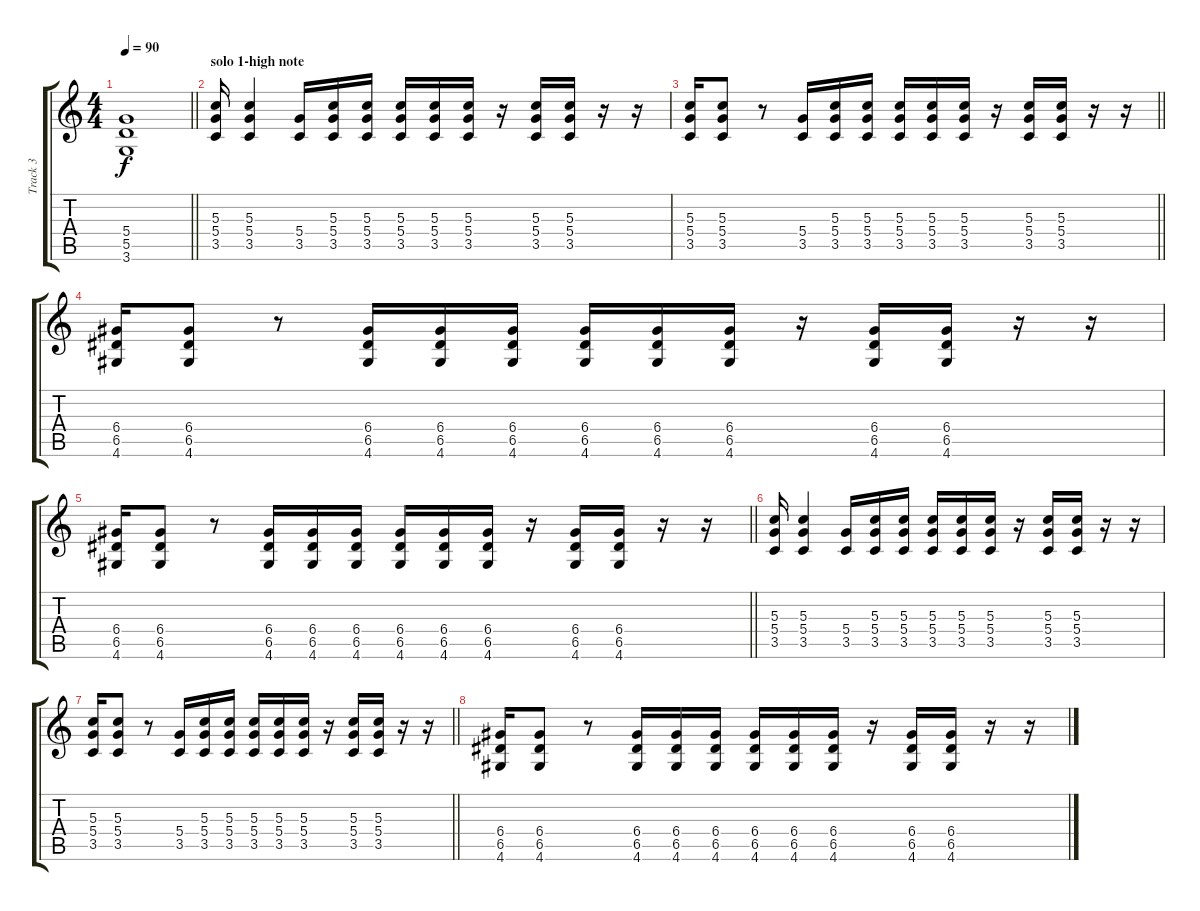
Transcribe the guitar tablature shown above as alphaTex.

\track ("Track 3" "Track 3") {instrument overdrivenguitar}
\staff {score tabs}
\tuning (E4 B3 G3 D3 A2 E2) {hide}
\ts (4 4)
\tempo 90
\clef g2
\barLineRight lightlight
\ks c
(5.4 5.5 3.6).1{dy f} |
\section ("" "solo 1-high note")
(5.3 5.4 3.5).16 (5.3 5.4 3.5).4 (5.4 3.5).16 (5.3 5.4 3.5).16 (5.3 5.4 3.5).16 (5.3 5.4 3.5).16 (5.3 5.4 3.5).16 (5.3 5.4 3.5).16 r.16 (5.3 5.4 3.5).16 (5.3 5.4 3.5).16 r.16 r.16 |
\barLineRight lightlight
(5.3 5.4 3.5).16 (5.3 5.4 3.5).8 r.8 (5.4 3.5).16 (5.3 5.4 3.5).16 (5.3 5.4 3.5).16 (5.3 5.4 3.5).16 (5.3 5.4 3.5).16 (5.3 5.4 3.5).16 r.16 (5.3 5.4 3.5).16 (5.3 5.4 3.5).16 r.16 r.16 |
(6.4 6.5 4.6).16 (6.4 6.5 4.6).8 r.8 (6.4 6.5 4.6).16 (6.4 6.5 4.6).16 (6.4 6.5 4.6).16 (6.4 6.5 4.6).16 (6.4 6.5 4.6).16 (6.4 6.5 4.6).16 r.16 (6.4 6.5 4.6).16 (6.4 6.5 4.6).16 r.16 r.16 |
\barLineRight lightlight
(6.4 6.5 4.6).16 (6.4 6.5 4.6).8 r.8 (6.4 6.5 4.6).16 (6.4 6.5 4.6).16 (6.4 6.5 4.6).16 (6.4 6.5 4.6).16 (6.4 6.5 4.6).16 (6.4 6.5 4.6).16 r.16 (6.4 6.5 4.6).16 (6.4 6.5 4.6).16 r.16 r.16 |
(5.3 5.4 3.5).16 (5.3 5.4 3.5).4 (5.4 3.5).16 (5.3 5.4 3.5).16 (5.3 5.4 3.5).16 (5.3 5.4 3.5).16 (5.3 5.4 3.5).16 (5.3 5.4 3.5).16 r.16 (5.3 5.4 3.5).16 (5.3 5.4 3.5).16 r.16 r.16 |
\barLineRight lightlight
(5.3 5.4 3.5).16 (5.3 5.4 3.5).8 r.8 (5.4 3.5).16 (5.3 5.4 3.5).16 (5.3 5.4 3.5).16 (5.3 5.4 3.5).16 (5.3 5.4 3.5).16 (5.3 5.4 3.5).16 r.16 (5.3 5.4 3.5).16 (5.3 5.4 3.5).16 r.16 r.16 |
(6.4 6.5 4.6).16 (6.4 6.5 4.6).8 r.8 (6.4 6.5 4.6).16 (6.4 6.5 4.6).16 (6.4 6.5 4.6).16 (6.4 6.5 4.6).16 (6.4 6.5 4.6).16 (6.4 6.5 4.6).16 r.16 (6.4 6.5 4.6).16 (6.4 6.5 4.6).16 r.16 r.16
